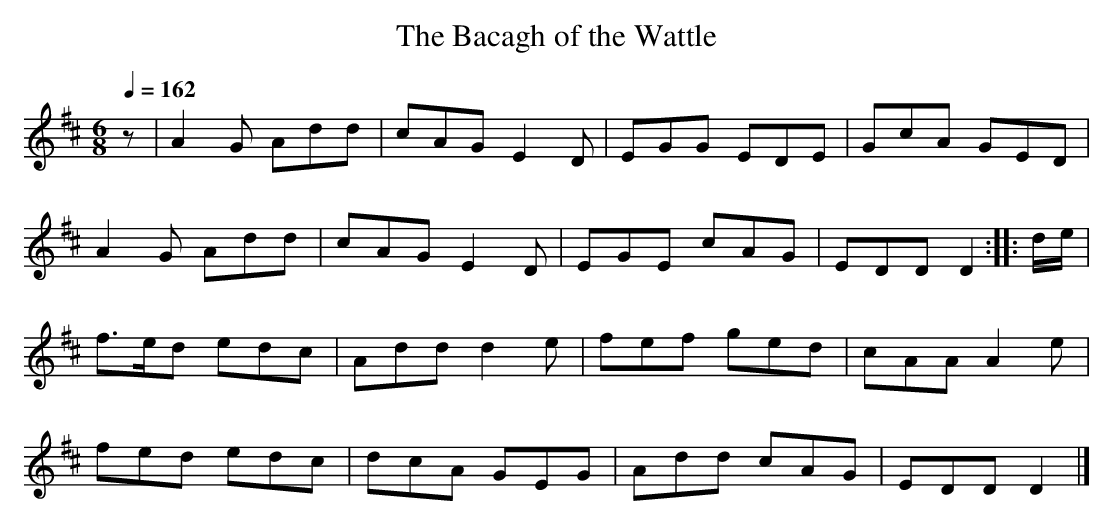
X:1
T: The Bacagh of the Wattle
M: 6/8
L: 1/8
Q: 1/4=162
K: D % 2 sharps
V: 1
z | A2G Add | cAG E2D | EGG EDE | GcA GED |
A2G Add | cAG E2D | EGE cAG | EDD D2 :: d/e/ |
f>ed edc | Add d2e | fef ged | cAA A2e |
fed edc | dcA GEG | Add cAG | EDD D2 |]
